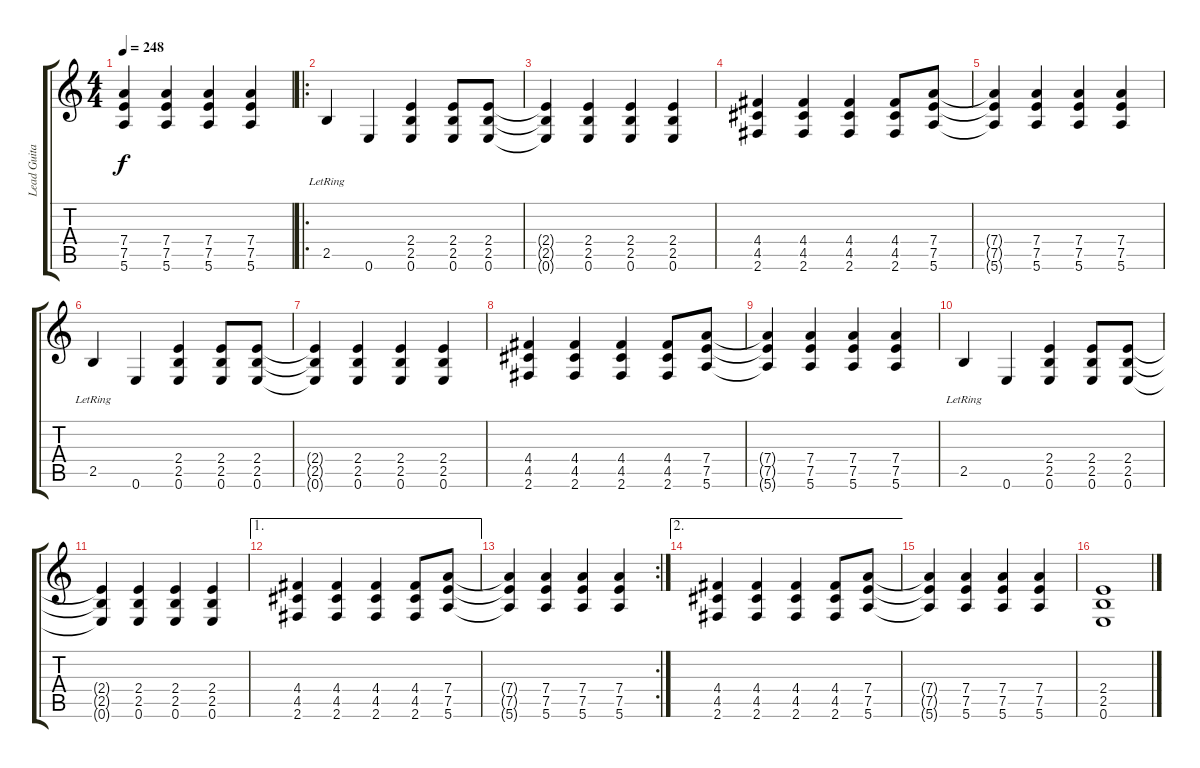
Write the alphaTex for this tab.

\track ("Lead Guitar" "Lead Guita") {instrument overdrivenguitar}
\staff {score tabs}
\tuning (E4 B3 G3 D3 A2 E2) {hide}
\ts (4 4)
\tempo 248
\clef g2
\ks c
(7.4{t} 7.5{t} 5.6{t}).4{dy f} (7.4 7.5 5.6).4 (7.4 7.5 5.6).4 (7.4 7.5 5.6).4 |
\ro
2.5{lr}.4 0.6.4 (2.4 2.5 0.6).4 (2.4 2.5 0.6).8 (2.4 2.5 0.6).8 |
(2.4{t} 2.5{t} 0.6{t}).4 (2.4 2.5 0.6).4 (2.4 2.5 0.6).4 (2.4 2.5 0.6).4 |
(4.4 4.5 2.6).4 (4.4 4.5 2.6).4 (4.4 4.5 2.6).4 (4.4 4.5 2.6).8 (7.4 7.5 5.6).8 |
(7.4{t} 7.5{t} 5.6{t}).4 (7.4 7.5 5.6).4 (7.4 7.5 5.6).4 (7.4 7.5 5.6).4 |
2.5{lr}.4 0.6.4 (2.4 2.5 0.6).4 (2.4 2.5 0.6).8 (2.4 2.5 0.6).8 |
(2.4{t} 2.5{t} 0.6{t}).4 (2.4 2.5 0.6).4 (2.4 2.5 0.6).4 (2.4 2.5 0.6).4 |
(4.4 4.5 2.6).4 (4.4 4.5 2.6).4 (4.4 4.5 2.6).4 (4.4 4.5 2.6).8 (7.4 7.5 5.6).8 |
(7.4{t} 7.5{t} 5.6{t}).4 (7.4 7.5 5.6).4 (7.4 7.5 5.6).4 (7.4 7.5 5.6).4 |
2.5{lr}.4 0.6.4 (2.4 2.5 0.6).4 (2.4 2.5 0.6).8 (2.4 2.5 0.6).8 |
(2.4{t} 2.5{t} 0.6{t}).4 (2.4 2.5 0.6).4 (2.4 2.5 0.6).4 (2.4 2.5 0.6).4 |
\ae 1
(4.4 4.5 2.6).4 (4.4 4.5 2.6).4 (4.4 4.5 2.6).4 (4.4 4.5 2.6).8 (7.4 7.5 5.6).8 |
\rc 2
(7.4{t} 7.5{t} 5.6{t}).4 (7.4 7.5 5.6).4 (7.4 7.5 5.6).4 (7.4 7.5 5.6).4 |
\ae 2
(4.4 4.5 2.6).4 (4.4 4.5 2.6).4 (4.4 4.5 2.6).4 (4.4 4.5 2.6).8 (7.4 7.5 5.6).8 |
(7.4{t} 7.5{t} 5.6{t}).4 (7.4 7.5 5.6).4 (7.4 7.5 5.6).4 (7.4 7.5 5.6).4 |
(2.4 2.5 0.6).1
